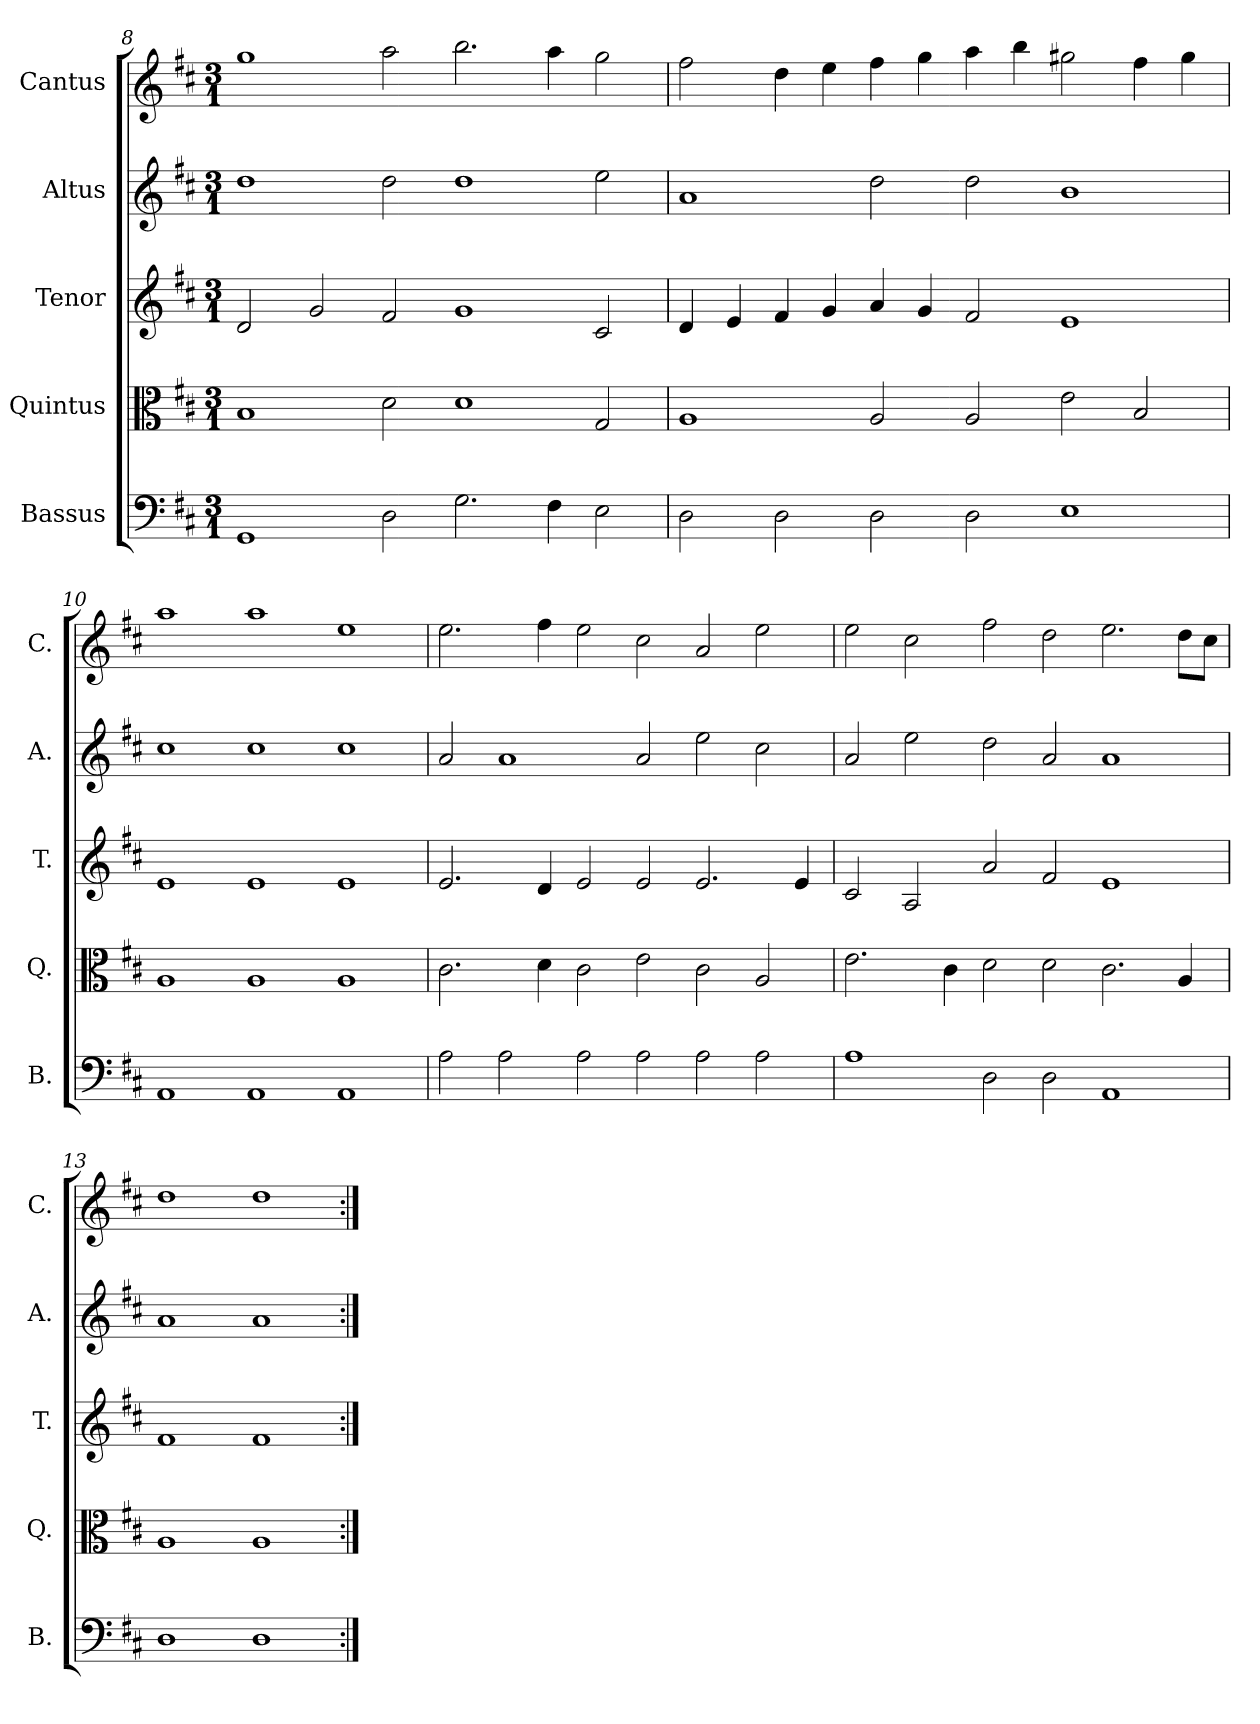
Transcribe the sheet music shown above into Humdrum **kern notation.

**kern	**kern	**kern	**kern	**kern
*part5	*part4	*part3	*part2	*part1
*staff5	*staff4	*staff3	*staff2	*staff1
*I"Bassus	*I"Quintus	*I"Tenor	*I"Altus	*I"Cantus
*I'B.	*I'Q.	*I'T.	*I'A.	*I'C.
*clefF4	*clefC3	*clefG2	*clefG2	*clefG2
*k[f#c#]	*k[f#c#]	*k[f#c#]	*k[f#c#]	*k[f#c#]
*D:	*D:	*D:	*D:	*D:
*M3/1	*M3/1	*M3/1	*M3/1	*M3/1
=8	=8	=8	=8	=8
1GG	1B	2d/	1dd	1gg
.	.	2g/	.	.
2D\	2d\	2f#/	2dd\	2aa\
2.G\	1d	1g	1dd	2.bb\
4F#\	.	.	.	4aa\
2E\	2G/	2c#/	2ee\	2gg\
=9	=9	=9	=9	=9
2D\	1A	4d/	1a	2ff#\
.	.	4e/	.	.
2D\	.	4f#/	.	4dd\
.	.	4g/	.	4ee\
2D\	2A/	4a/	2dd\	4ff#\
.	.	4g/	.	4gg\
2D\	2A/	2f#/	2dd\	4aa\
.	.	.	.	4bb\
1E	2e\	1e	1b	2gg#X\
.	2B/	.	.	4ff#\
.	.	.	.	4gg#\
=10	=10	=10	=10	=10
1AA	1A	1e	1cc#	1aa
1AA	1A	1e	1cc#	1aa
1AA	1A	1e	1cc#	1ee
=11	=11	=11	=11	=11
2A\	2.c#\	2.e/	2a/	2.ee\
2A\	.	.	1a	.
.	4d\	4d/	.	4ff#\
2A\	2c#\	2e/	.	2ee\
2A\	2e\	2e/	2a/	2cc#\
2A\	2c#\	2.e/	2ee\	2a/
2A\	2A/	.	2cc#\	2ee\
.	.	4e/	.	.
=12	=12	=12	=12	=12
1A	2.e\	2c#/	2a/	2ee\
.	.	2A/	2ee\	2cc#\
.	4c#\	.	.	.
2D\	2d\	2a/	2dd\	2ff#\
2D\	2d\	2f#/	2a/	2dd\
1AA	2.c#\	1e	1a	2.ee\
.	4A/	.	.	8dd\L
.	.	.	.	8cc#\J
=13	=13	=13	=13	=13
1D	1A	1f#	1a	1dd
1D	1A	1f#	1a	1dd
=:|!	=:|!	=:|!	=:|!	=:|!
*-	*-	*-	*-	*-
